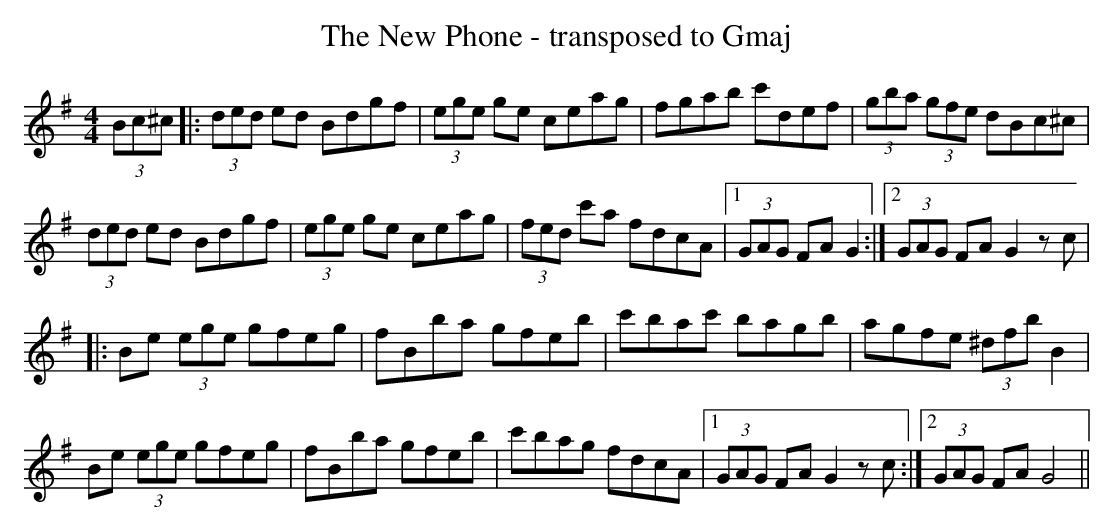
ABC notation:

X:1
T:New Phone - transposed to Gmaj, The
M:4/4
K:G
(3Bc^c |: (3ded ed Bdgf | (3ege ge ceag | fgab c'def | (3gba (3gfe dBc^c |
(3ded ed Bdgf | (3ege ge ceag | (3fed c'a fdcA |[1 (3GAG FA G2 :| [2 (3GAG FA G2 z c|
|: Be (3ege gfeg | fBba gfeb | c'bac' bagb | agfe (3^dfb B2 |
Be (3ege gfeg | fBba gfeb | c'bag fdcA | [1(3GAG FA G2 z c :|[2(3GAG FA G4 ||
